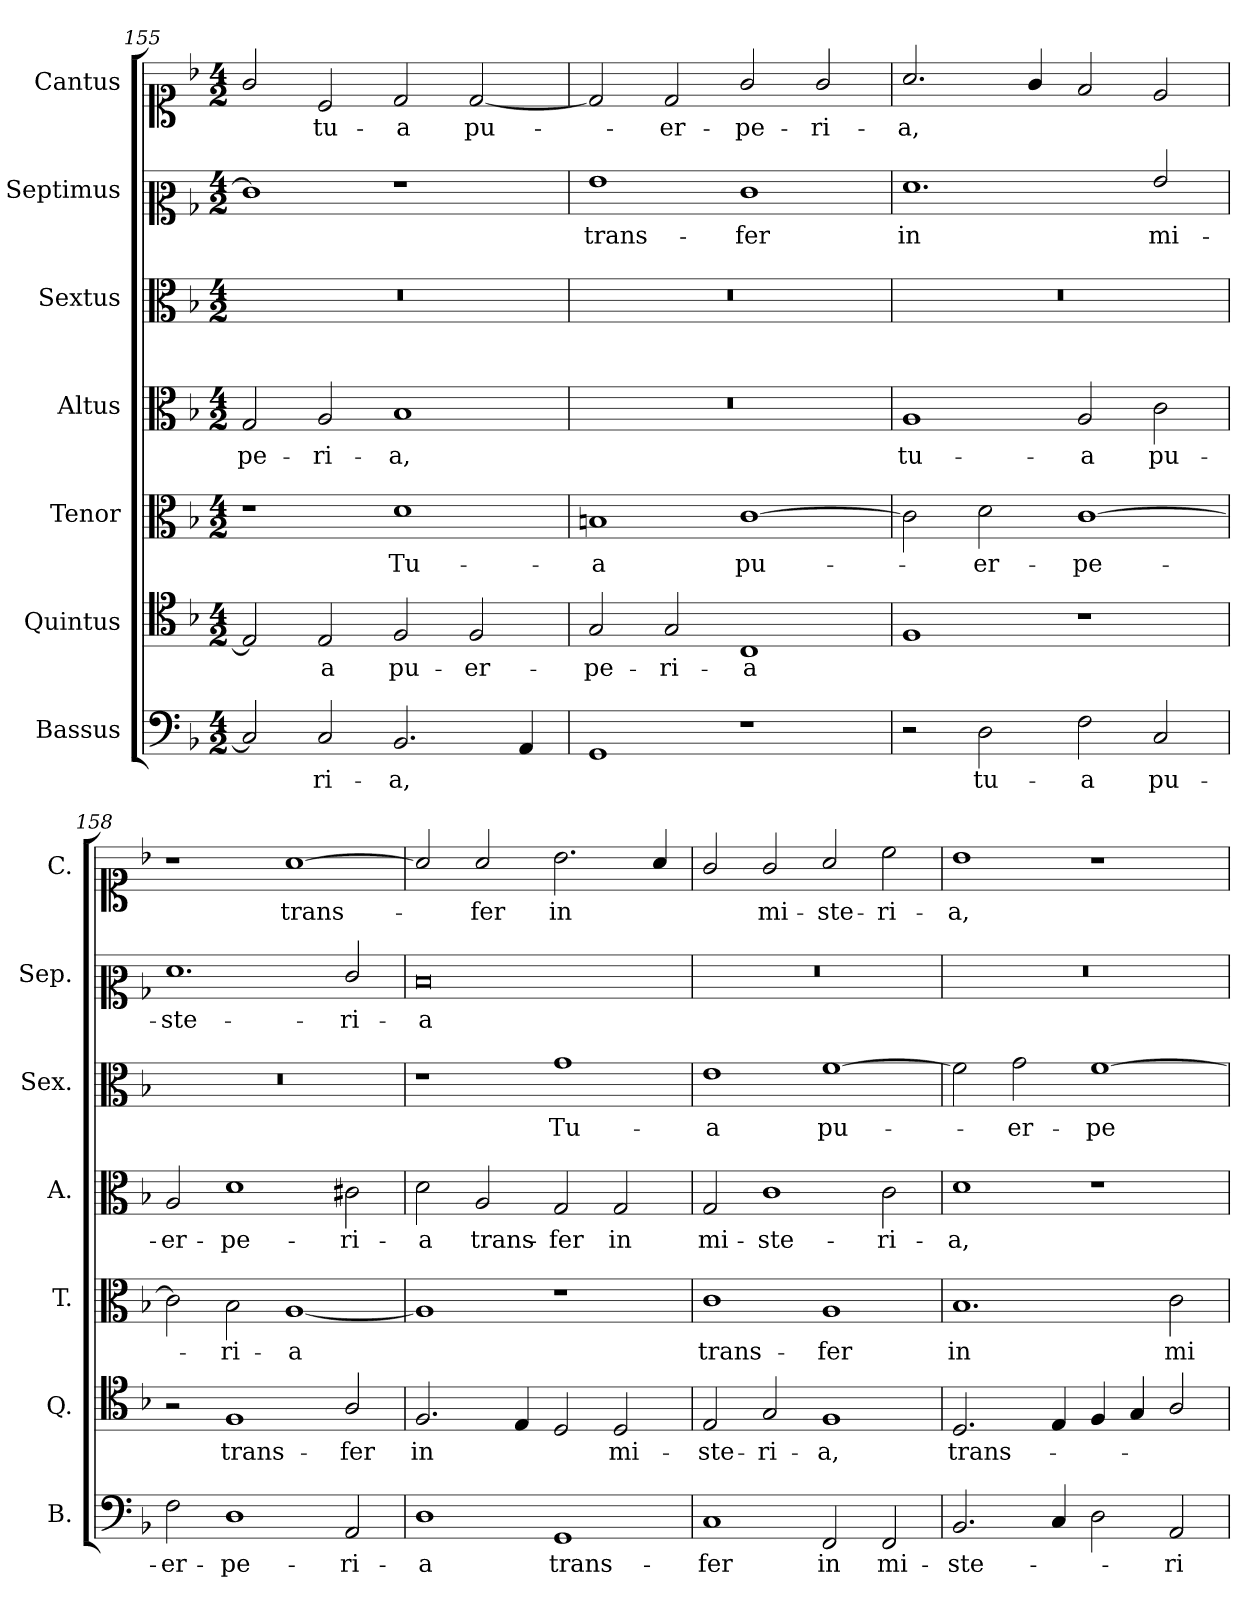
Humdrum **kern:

**kern	**text	**kern	**text	**kern	**text	**kern	**text	**kern	**text	**kern	**text	**kern	**text
*part7	*part7	*part6	*part6	*part5	*part5	*part4	*part4	*part3	*part3	*part2	*part2	*part1	*part1
*staff7	*staff7	*staff6	*staff6	*staff5	*staff5	*staff4	*staff4	*staff3	*staff3	*staff2	*staff2	*staff1	*staff1
*I"Bassus	*	*I"Quintus	*	*I"Tenor	*	*I"Altus	*	*I"Sextus	*	*I"Septimus	*	*I"Cantus	*
*I'B.	*	*I'Q.	*	*I'T.	*	*I'A.	*	*I'Sex.	*	*I'Sep.	*	*I'C.	*
*clefF4	*	*clefC4	*	*clefC3	*	*clefC3	*	*clefC3	*	*clefC2	*	*clefC1	*
*k[b-]	*	*k[b-]	*	*k[b-]	*	*k[b-]	*	*k[b-]	*	*k[b-]	*	*k[b-]	*
*F:	*	*F:	*	*F:	*	*F:	*	*F:	*	*F:	*	*F:	*
*M4/2	*	*M4/2	*	*M4/2	*	*M4/2	*	*M4/2	*	*M4/2	*	*M4/2	*
=155	=155	=155	=155	=155	=155	=155	=155	=155	=155	=155	=155	=155	=155
!	!	!	!	!	!	!	!	!LO:N:vis=1	!	!	!	!	!
2C/]	.	2E/]	.	1r	.	2G/	-pe-	0r	.	1e]	.	2g/	.
2C/	-ri-	2E/	-a	.	.	2A/	-ri-	.	.	.	.	2c/	tu-
2.BB-/	-a,	2F/	pu-	1d	Tu-	1B-	-a,	.	.	1r	.	2d/	-a
.	.	2F/	-er-	.	.	.	.	.	.	.	.	[2d/	pu-
4AA/	.	.	.	.	.	.	.	.	.	.	.	.	.
=156	=156	=156	=156	=156	=156	=156	=156	=156	=156	=156	=156	=156	=156
!	!	!	!	!	!	!LO:N:vis=1	!	!LO:N:vis=1	!	!	!	!	!
1GG	.	2G/	-pe-	1Bn	-a	0r	.	0r	.	1g	-trans-	2d/]	.
.	.	2G/	-ri-	.	.	.	.	.	.	.	.	2d/	-er-
1r	.	1C	-a	[1c	pu-	.	.	.	.	1e	-fer	2g/	-pe-
.	.	.	.	.	.	.	.	.	.	.	.	2g/	-ri-
=157	=157	=157	=157	=157	=157	=157	=157	=157	=157	=157	=157	=157	=157
!	!	!	!	!	!	!	!	!LO:N:vis=1	!	!	!	!	!
2r	.	1F	.	2c\]	.	1A	tu-	0r	.	1.f	in	2.a/	-a,
2D\	tu-	.	.	2d\	-er-	.	.	.	.	.	.	.	.
.	.	.	.	.	.	.	.	.	.	.	.	4g/	.
2F\	-a	1r	.	[1c	-pe-	2A/	-a	.	.	.	.	2f/	.
2C/	pu-	.	.	.	.	2c\	pu-	.	.	2g/	mi-	2e/	.
=158	=158	=158	=158	=158	=158	=158	=158	=158	=158	=158	=158	=158	=158
!	!	!	!	!	!	!	!	!LO:N:vis=1	!	!	!	!	!
2F\	-er-	2r	.	2c\]	.	2A/	-er-	0r	.	1.f	-ste-	1r	.
1D	-pe-	1F	trans-	2B-\	-ri-	1d	-pe-	.	.	.	.	.	.
.	.	.	.	[1A	-a	.	.	.	.	.	.	[1a	trans-
2AA/	-ri-	2A/	-fer	.	.	2c#X\	-ri-	.	.	2e/	-ri-	.	.
=159	=159	=159	=159	=159	=159	=159	=159	=159	=159	=159	=159	=159	=159
1D	-a	2.F/	in	1A]	.	2d\	-a	1r	.	0d	-a	2a/]	.
.	.	.	.	.	.	2A/	trans-	.	.	.	.	2a/	-fer
.	.	4E/	.	.	.	.	.	.	.	.	.	.	.
1GG	trans-	2D/	.	1r	.	2G/	-fer	1g	Tu-	.	.	2.b-\	in
.	.	2D/	mi-	.	.	2G/	in	.	.	.	.	.	.
.	.	.	.	.	.	.	.	.	.	.	.	4a/	.
=160	=160	=160	=160	=160	=160	=160	=160	=160	=160	=160	=160	=160	=160
!	!	!	!	!	!	!	!	!	!	!LO:N:vis=1	!	!	!
1C	-fer	2E/	-ste-	1c	trans-	2G/	mi-	1e	-a	0r	.	2g/	.
.	.	2G/	-ri-	.	.	1c	-ste-	.	.	.	.	2g/	mi-
2FF/	in	1F	-a,	1A	-fer	.	.	[1f	pu-	.	.	2a/	-ste-
2FF/	mi-	.	.	.	.	2c\	-ri-	.	.	.	.	2cc\	-ri-
=161	=161	=161	=161	=161	=161	=161	=161	=161	=161	=161	=161	=161	=161
!	!	!	!	!	!	!	!	!	!	!LO:N:vis=1	!	!	!
2.BB-/	-ste-	2.D/	trans-	1.B-	in	1d	-a,	2f\]	.	0r	.	1b-	-a,
.	.	.	.	.	.	.	.	2g\	-er-	.	.	.	.
4C/	.	4E/	.	.	.	.	.	.	.	.	.	.	.
2D\	.	4F/	.	.	.	1r	.	[1f	-pe-	.	.	1r	.
.	.	4G/	.	.	.	.	.	.	.	.	.	.	.
2AA/	-ri-	2A/	.	2c\	mi-	.	.	.	.	.	.	.	.
=	=	=	=	=	=	=	=	=	=	=	=	=	=
*-	*-	*-	*-	*-	*-	*-	*-	*-	*-	*-	*-	*-	*-
